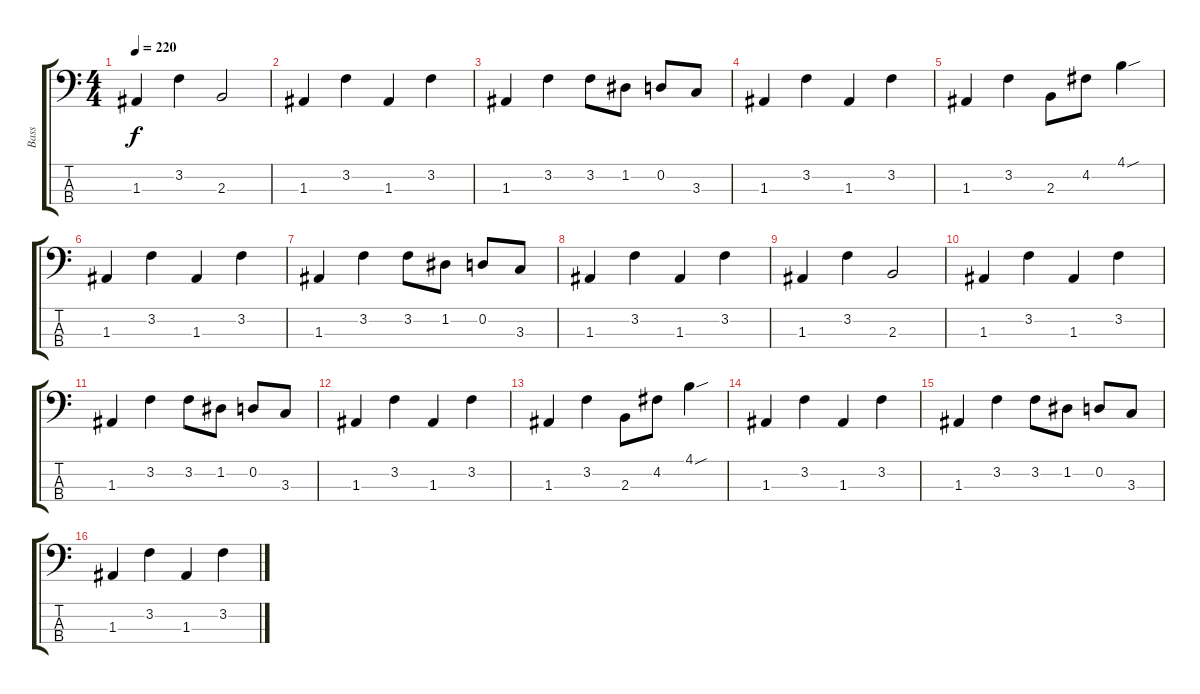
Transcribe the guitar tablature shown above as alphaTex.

\track ("Bass" "Bass") {instrument electricbassfinger}
\staff {score tabs}
\tuning (G2 D2 A1 E1) {hide}
\ts (4 4)
\tempo 220
\clef f4
\ks c
1.3.4{dy f} 3.2.4 2.3.2 |
1.3.4 3.2.4 1.3.4 3.2.4 |
1.3.4 3.2.4 3.2.8 1.2.8 0.2.8 3.3.8 |
1.3.4 3.2.4 1.3.4 3.2.4 |
1.3.4 3.2.4 2.3.8 4.2.8 4.1{sou}.4 |
1.3.4 3.2.4 1.3.4 3.2.4 |
1.3.4 3.2.4 3.2.8 1.2.8 0.2.8 3.3.8 |
1.3.4 3.2.4 1.3.4 3.2.4 |
1.3.4 3.2.4 2.3.2 |
1.3.4 3.2.4 1.3.4 3.2.4 |
1.3.4 3.2.4 3.2.8 1.2.8 0.2.8 3.3.8 |
1.3.4 3.2.4 1.3.4 3.2.4 |
1.3.4 3.2.4 2.3.8 4.2.8 4.1{sou}.4 |
1.3.4 3.2.4 1.3.4 3.2.4 |
1.3.4 3.2.4 3.2.8 1.2.8 0.2.8 3.3.8 |
1.3.4 3.2.4 1.3.4 3.2.4
